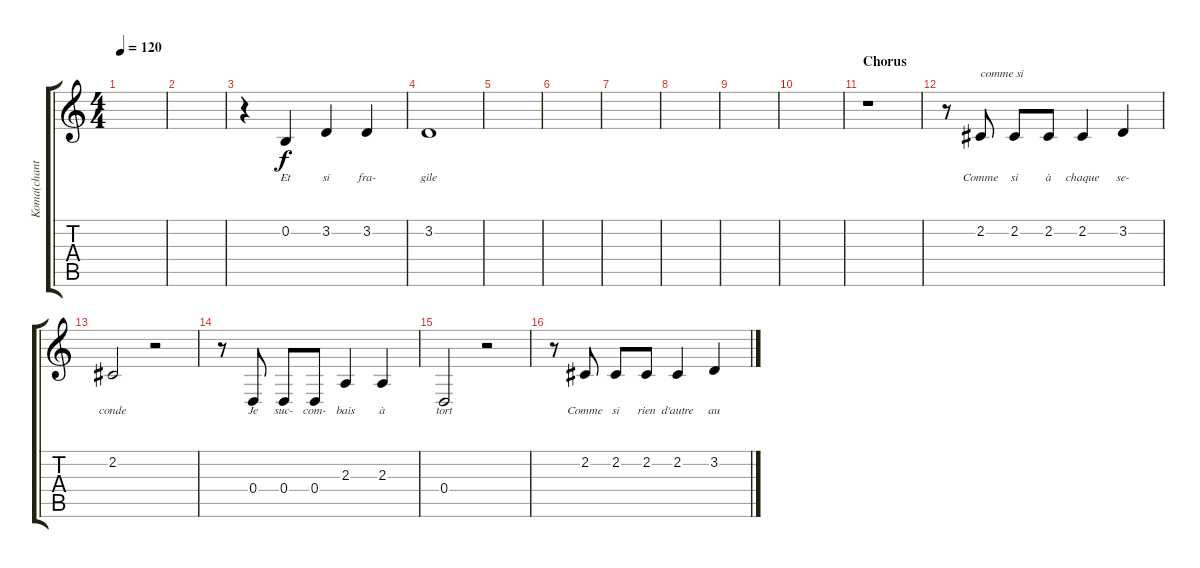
\track ("Koma(chant)" "Koma(chant") {instrument violin}
\staff {score tabs}
\tuning (E4 B3 G3 D3 A2 E2) {hide}
\ts (4 4)
\tempo 120
\clef g2
\ks c
|
|
r.4 0.2.4{lyrics (0 "Et") lyrics (1 "") lyrics (2 "") lyrics (3 "") lyrics (4 "") volume 11} 3.2.4{lyrics (0 "si") lyrics (1 "") lyrics (2 "") lyrics (3 "") lyrics (4 "")} 3.2.4{lyrics (0 "fra-") lyrics (1 "") lyrics (2 "") lyrics (3 "") lyrics (4 "")} |
3.2.1{lyrics (0 "gile") lyrics (1 "") lyrics (2 "") lyrics (3 "") lyrics (4 "")} |
|
|
|
|
|
|
\section ("" "Chorus")
r.1 |
r.8{volume 16} 2.2.8{txt "comme si" lyrics (0 "Comme") lyrics (1 "") lyrics (2 "") lyrics (3 "") lyrics (4 "")} 2.2.8{lyrics (0 "si") lyrics (1 "") lyrics (2 "") lyrics (3 "") lyrics (4 "")} 2.2.8{lyrics (0 "à") lyrics (1 "") lyrics (2 "") lyrics (3 "") lyrics (4 "")} 2.2.4{lyrics (0 "chaque") lyrics (1 "") lyrics (2 "") lyrics (3 "") lyrics (4 "")} 3.2.4{lyrics (0 "se-") lyrics (1 "") lyrics (2 "") lyrics (3 "") lyrics (4 "")} |
2.2.2{lyrics (0 "conde") lyrics (1 "") lyrics (2 "") lyrics (3 "") lyrics (4 "")} r.2 |
r.8 0.4.8{lyrics (0 "Je") lyrics (1 "") lyrics (2 "") lyrics (3 "") lyrics (4 "")} 0.4.8{lyrics (0 "suc-") lyrics (1 "") lyrics (2 "") lyrics (3 "") lyrics (4 "")} 0.4.8{lyrics (0 "com-") lyrics (1 "") lyrics (2 "") lyrics (3 "") lyrics (4 "")} 2.3.4{lyrics (0 "bais") lyrics (1 "") lyrics (2 "") lyrics (3 "") lyrics (4 "")} 2.3.4{lyrics (0 "à") lyrics (1 "") lyrics (2 "") lyrics (3 "") lyrics (4 "")} |
0.4.2{lyrics (0 "tort") lyrics (1 "") lyrics (2 "") lyrics (3 "") lyrics (4 "")} r.2 |
r.8 2.2.8{lyrics (0 "Comme") lyrics (1 "") lyrics (2 "") lyrics (3 "") lyrics (4 "")} 2.2.8{lyrics (0 "si") lyrics (1 "") lyrics (2 "") lyrics (3 "") lyrics (4 "")} 2.2.8{lyrics (0 "rien") lyrics (1 "") lyrics (2 "") lyrics (3 "") lyrics (4 "")} 2.2.4{lyrics (0 "d'autre") lyrics (1 "") lyrics (2 "") lyrics (3 "") lyrics (4 "")} 3.2.4{lyrics (0 "au") lyrics (1 "") lyrics (2 "") lyrics (3 "") lyrics (4 "")}
